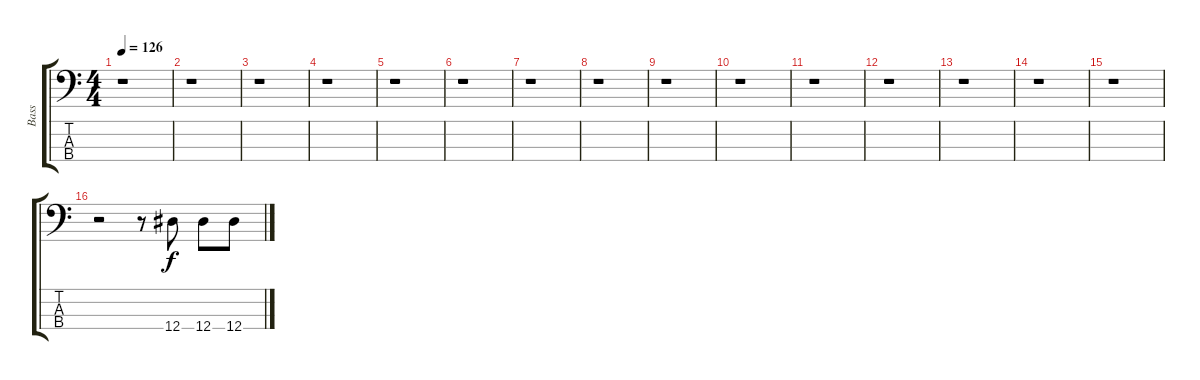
\track ("Bass" "Bass") {instrument electricbassfinger}
\staff {score tabs}
\tuning (Gb2 Db2 Ab1 Eb1) {hide}
\ts (4 4)
\tempo 126
\clef f4
\ks c
r.1{dy f instrument electricbassfinger} |
r.1 |
r.1 |
r.1 |
r.1 |
r.1 |
r.1 |
r.1 |
r.1 |
r.1 |
r.1 |
r.1 |
r.1 |
r.1 |
r.1 |
r.2 r.8 12.4.8 12.4.8 12.4.8
